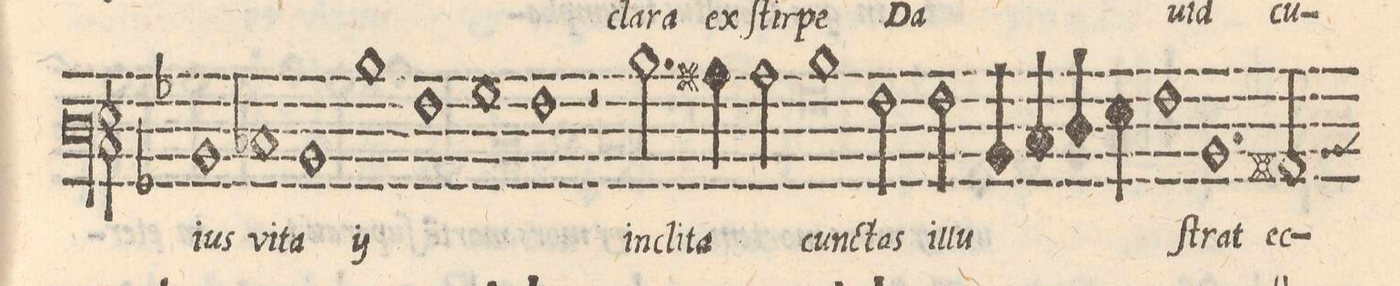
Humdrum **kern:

**kern	**text
*I"BASSVS	*
*clefF3	*
*k[b-]	*
*met(C|)	*
*M2/1	*
1D	-ius
=43-	=43-
1E-X	vi-
1D	-ta
=44-	=44-
*	*ij
1d	cu-
1A	-ius
=45-	=45-
1B-y	vi-
1A	-ta
*	*Xij
=46-	=46-
2r	.
2.d\	in-
4c#X\	-cli-
2c#\	-ta
=47-	=47-
1d	cunc-
2A\	-tas
2A\	il-
=48-	=48-
4D/	-lu-
4Eny/	.
4F/	.
4G\	.
1A	.
=49-	=49-
1.D	-ſtrat
2C#X/	ec-
*custos:D	*
=50-	=50-
*-	*-
